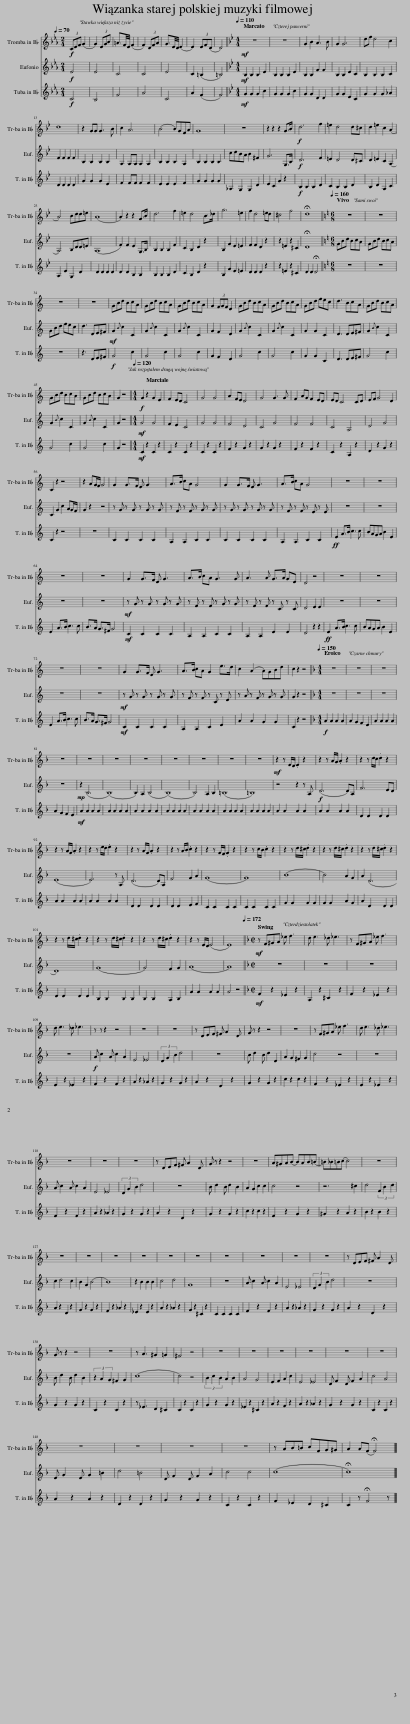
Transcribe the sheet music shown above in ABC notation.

X:1
%%score 1 2 3
L:1/8
Q:1/4=70
M:2/4
I:linebreak $
K:Eb
V:1 treble transpose=-2
V:2 treble
V:3 treble
V:1
[K:Eb]!f! (3DFG (=A2 | =A2) (3FAc | =B3/2G/4F/4 (G2 | G2) (3=EGB | =A3/2F/4=E/4 (F2 | %5
 F2) (3FG(=E | =E4) ||[K:Bb][M:4/4][Q:1/4=110]!mf! z8 | z8 | A2 c2 =B3 c | %10
 A2 A6 |$ =eg e4 d2 | =e8 | z2 AA A3 c | d2 =B6 | %15
 (c4 c)AG=B | A8 | z8 | z2 z2 z2 A>c |!f! =e6 g2 |$ %20
 ^f2 =e4 e^d | =e2 ^f2 d2 (=B2 | =B4) c=ee^f | (=B8 | =B2) z2 z2 A>c | %25
 =e6 g2 | ^f2 =e4 c>_e | a6 ^f2 | g2 =e4 ^fe | ^d4 g4 |$ %30
 !fermata!=e8 ||[K:C][M:6/8][Q:1/4=160] z6 | z6 | z6 | z6 | %35
 A^ce cdB | A^ce cdB | A^ce cdB | A2 (3GAG E2 | A^ce cdB |$ %40
 A^ce cdB | A^ce g^fd | e3 ^cdB | A^ce cdB | A^ce cdB | %45
 A^ce cdB | A2 z4 ||[M:4/4][Q:1/4=120]!f! A2 z2 A2 ^F2 | G2 ^FE D4 | A4 A4 |$ %50
 B2 G^F E4 | A4 A3 A | G2 BA G2 ^FE | ^FE D4 DE | ^FG A4 E2 | %55
 D2 z2 z4 | z2 BA/G/ A4 | A2 A>G ^F A3 | B>^c dB A4 |$ A2 A>G ^F A3 | %60
 B>^c dB A4 | z8 | z8 | z8 | z8 | %65
 A2 A>G ^F A3 |$ B>^c dB A3 A | B3 B A>B A^F | E4 z4 | z8 | %70
 z8 | z8 | z8 | A2 A>G ^F A3 |$ B>^c dB A2 ^f>e | %75
 d2 (B2 B)A^ce | d2 z2 z4 ||[K:F][M:4/4][Q:1/4=150] z8 | z8 | z8 | %80
 z8 | z8 | z8 | z8 | z8 |$ %85
 z8 | z8 | z8 |!mf! z2 z ^F/E/ .F2 z2 | z2 z =B/A/ .B2 z2 | %90
 z2 z e/d/ .e2 z2 | z2 z =B/A/ .B2 z2 | z2 z ^f/e/ .f2 z2 | z2 z =B/A/ .B2 z2 |$ z2 z =B/c/ .d2 z2 | %95
 z2 z A/G/ .A2 z2 | z2 z d/c/ .d2 z2 | z2 z e/^d/ .e2 z2 | z2 z e/^d/ .e2 z2 | z2 z e/^d/ .e2 z2 | %100
 z2 z e/^d/ .e2 z2 | z2 z e/^d/ .e2 z2 | z2 z e/^d/ .e2 z2 |$ z2 z ^F/E/ (F4 | ^F8) || %105
[K:F][M:2/2][Q:1/4=172]!mf! z G^A=B f g3 | e ^f3 _e =f3 | z G^A=B f g3 | e ^f3 _e =f3 | z z z2 z4 | %110
 z8 | z8 |$ z E^FG ^G =B2 E | A z z2 z4 | z8 | %115
 z G^A=B f g3 | e ^f3 _e =f3 | z8 | z8 | z8 |$ %120
 z E^FG ^G =B2 E | A z z2 z4 | z8 | =B^AB(c c)Bc(^c | ^c)=c^c(d d4) | %125
 z8 | z8 | z8 | z8 | z8 |$ %130
 z8 | z8 | z8 | z8 | z8 | %135
 z8 | z E^FG ^G =B2 E | A z z2 z4 | z8 |$ z =B3 ^A2 =A2 | %140
 ^G4 z4 | z8 | z8 | z8 | z8 | %145
 z8 | z8 | z8 | z8 | z8 |$ %150
 z8 | z =Bc^c dGA^A | =B2 B(G !fermata!G4) |] %153
V:2
!f! E4 | E4 | C4 | C4 | E4 | %5
 C2 (=B,2 | =B,4) ||[K:Bb][M:4/4]!mf! B,2 B,2 B,2 E2 | B,2 B,2 B,2 E2 | B,2 B,2 F2 F2 | %10
 B,2 B,2 E2 C2 |$ B,2 B,2 B,2 C2 | F2 F2 F2 F2 | B,2 B,2 B,2 B,2 | A,2 A,A, A,2 A,2 | %15
 B,2 B,2 B,2 A,2 | B,2 B,2 B,2 B,2 | cdBA B2 ^F2 | G6 G,>B, |!f! D6 F2 |$ %20
 =E2 D4 D^C | D2 =E2 C2 (A,2 | A,4) B,DD=E | (A,8 | F2) F2 E2 G,>B, | %25
 B,2 B,2 B,2 F2 | C2 B,2 D2 z2 | B,2 G2 E2 =E2 | F2 F2 D2 z2 | z2 =E2 z2 ^C2 |$ %30
 !fermata!D8 ||[K:C][M:6/8] GBd BcA | GBd BcA | GBd fec | d3 DE^F | %35
!mf! G2{B} c2 C2 | G2{B} c2 C2 | G2{B} c2 C2 | G2 F2 D2 | G2{B} c2 C2 |$ %40
 G2{B} c2 C2 | G2 G2 C2 | D3 DE^F | G2{B} c2 C2 | G2{B} c2 C2 | %45
 G2{B} c2 C2 | G2 z4 ||[M:4/4]!mf! G4 G4 | F2 E2 C4 | G4 G4 |$ %50
 F4 D4 | C4 G4 | F4 F4 | C4 A,4 | D4 G4 | %55
 C2 G2 c2 AG/F/ | G2 z2 z4 | z G z G z G z G | z F z F z G z G |$ z G z G z G z G | %60
 z F z F z E z E | z8 | z8 | z8 | z8 | %65
!mf! z G z G z G z G |$ z F z F z G z G | z F z F z C z C | D4 E2 E2 | z8 | %70
 z8 | z8 | z8 |!mf! z G z G z G z G |$ z F z F z C z E | %75
 z A z F z G z G | G2 z2 z4 ||[K:F][M:4/4] z8 | z8 | z8 | %80
 z8 |!mp! z2 (B,6 | (B,8) | B,2) A,2 (B,4 | (B,8) |$ %85
 B,4) A,2 B,2 | (=B,8 | =B,8) | z4 z2 z A, |!f! (D6 D)A, | %90
 F6 ED | (E8 | E6) z A, | (D6 D)A, |$ F4 G2 A2 | %95
 (G8 | G8) | (B8 | B4) A2 G2 | A2 (D6 | %100
 D8) | (G8 | G4) F2 G2 |$ (A8 | A8) || %105
[K:F][M:2/2] z8 | z8 | z8 | z8 |!f! A c2 A c2 A2 | %110
 E4 _E4 | (3D2 G2 B2 d4 |$ z8 | B d2 B d2 D2 | A2 G2 ^F2 G2 | %115
 c4 z4 | z8 | A c2 A c2 A2 | E4 _E4 | (3D2 G2 B2 d4 |$ %120
 z8 | B d2 B d2 B2 | A2 G2 c2 c2 | c4 z4 | z6 ^c2 | %125
 d4 (3F2 B2 d2 | c2 d4 c2 | B2 G2 (B4 | B8) | z2 B2 B2 B2 |$ %130
 c4 d4 | G8 | z8 | A c2 A c2 A2 | E4 _E4 | %135
 (3D2 G2 B2 d4 | z8 | B d2 B d2 B2 | (3z2 A2 G2 ^F2 G2 |$ (c8 | %140
 c4) z4 | (3B2 c2 B2 A2 B2 | A4 G4 | E2 F2 A2 c2 | E4 _E4 | %145
 D F2 D F2 A2 | c4 A4 | E G2 E G2 =B2 | d4 =B4 | D F2 D F2 A2 |$ %150
 c4 c4 | (c8 | !fermata!c8) |] %153
V:3
!f! C4 | B,4 | F4 | A4 | C4 | %5
 A2 (F2 | F4) ||[K:Bb][M:4/4]!mf! G2 G2 G2 c2 | G2 G2 G2 c2 | G2 G2 D2 D2 | %10
 G2 G2 E2 C2 |$ G2 G2 G2 _A2 | D2 D2 D2 D2 | G2 G2 G2 E2 | F2 FF F2 F2 | %15
 E2 E2 E2 F2 | G2 G2 G2 G2 | _A,2 G,2 G,2 D2 | E2 C2 G2 z2 |!f! B,2 B,2 B,2 D2 |$ %20
 C2 B,2 B,2 D2 | B,2 D2 A,2 C2 | A,2 E2 G,2 D2 | D2 D2 D2 D2 | D2 D2 B,2 B,2 | %25
 B,2 B,2 B,2 D2 | C2 B,2 D2 z2 | B,2 G2 E2 =E2 | D2 D2 D2 z2 | z2 =E2 z2 ^C2 |$ %30
 D2 D2 !fermata!D4 ||[K:C][M:6/8] z6 | z6 | z6 | z3 DE^F | %35
!f! G4 c2 | G4 c2 | G4 c2 | G2 F2 D2 | G4 c2 |$ %40
 G4 c2 | G2 G2 C2 | D3 DE^F | G4 c2 | G4 c2 | %45
 G4 c2 | G2 z4 ||[M:4/4]!mf! C2 z2 C2 z2 | C2 z2 C2 z2 | C2 z2 C2 z2 |$ %50
 F2 z2 G2 z2 | G2 z2 G2 z2 | F2 z2 F2 z2 | C2 z2 A,2 z2 | D2 z2 G2 z2 | %55
 C2 z2 z4 | z8 | C2 C2 C2 C2 | A,2 A,2 C2 C2 |$ C2 C2 C2 C2 | %60
 A,2 A,2 C2 C2 |!ff! E2 A>B c3 c | BAGA B2 E2 | E2 A>B c3 c | B>A G>^F G4 | %65
!mf! C2 C2 C2 C2 |$ A,2 A,2 C2 C2 | A,2 A,2 E2 E2 | D4 z2 z2 |!ff! E2 A>B c3 c | %70
 BAGA B2 E2 | E2 A>B c3 c | B>A G>^F G4 |!mf! C2 C2 C2 C2 |$ A,2 A,2 C2 E2 | %75
 A2 A2 G2 G2 | C2 z2 z4 ||[K:F][M:4/4]!f! A2 A2 A2 A2 | A2 G2 F2 E2 | A2 A2 A2 A2 | %80
 A2 G2 F2 E2 |!mf! A2 A2 A2 A2 | A2 A2 A2 A2 | A2 A2 A2 A2 | A2 A2 A2 A2 |$ %85
 A2 A2 A2 A2 | A2 A2 A2 A2 | A2 A2 A2 A2 | A2 A2 A2 A2 | A2 A2 A2 A2 | %90
 D2 D2 D2 D2 | A2 A2 A2 A2 | A2 A2 A2 A2 | D2 D2 D2 D2 |$ D2 D2 E2 F2 | %95
 C2 C2 C2 C2 | C2 C2 C2 C2 | G2 G2 G2 G2 | G2 G2 A2 G2 | A2 D2 D2 D2 | %100
 D2 D2 D2 D2 | B,2 B,2 B,2 B,2 | B,2 B,2 A,2 B,2 |$ A2 A2 A2 A2 | A4 z4 || %105
[K:F][M:2/2]!mf! F2 z2 _E2 z2 | A,2 z2 ^C2 z2 | F2 z2 _E2 z2 | E2 z2 _E2 z2 | F2 z2 F2 z2 | %110
 A2 z2 _A2 z2 | G2 z2 G2 z2 |$ A2 z2 D2 z2 | G2 z2 G2 z2 | c2 z2 c2 z2 | %115
 F2 z2 _E2 z2 | E2 z2 _E2 z2 | F2 z2 F2 z2 | A2 z2 _A2 z2 | G2 z2 G2 z2 |$ %120
 A2 z2 D2 z2 | G2 z2 G2 z2 | c2 z2 c2 z2 | F2 z2 G2 z2 | ^G2 z2 A2 z2 | %125
 B2 z2 B2 z2 | A2 z2 D2 z2 | G2 z2 G2 z2 | F2 z2 _A2 z2 | _E2 z2 E2 z2 |$ %130
 A2 z2 _A2 z2 | G2 z2 ^C2 z2 | C2 C2 C2 C2 | F2 z2 F2 z2 | A2 z2 _A2 z2 | %135
 G2 z2 G2 z2 | A2 z2 D2 z2 | G2 z2 G2 z2 | C2 z2 C2 z2 |$ z _E3 D2 ^C2 | %140
 C2 z2 C2 z2 | G2 z2 G2 z2 | _E2 z2 ^C2 z2 | A2 z2 F2 z2 | A2 z2 _A2 z2 | %145
 G2 z2 G2 z2 | C2 z2 C2 z2 | A2 z2 A2 z2 | D2 z2 D2 z2 | G2 z2 G2 z2 |$ %150
 C2 z2 C2 z2 | F2 _E2 D2 ^C2 | C2 z !fermata!F4 z |] %153
